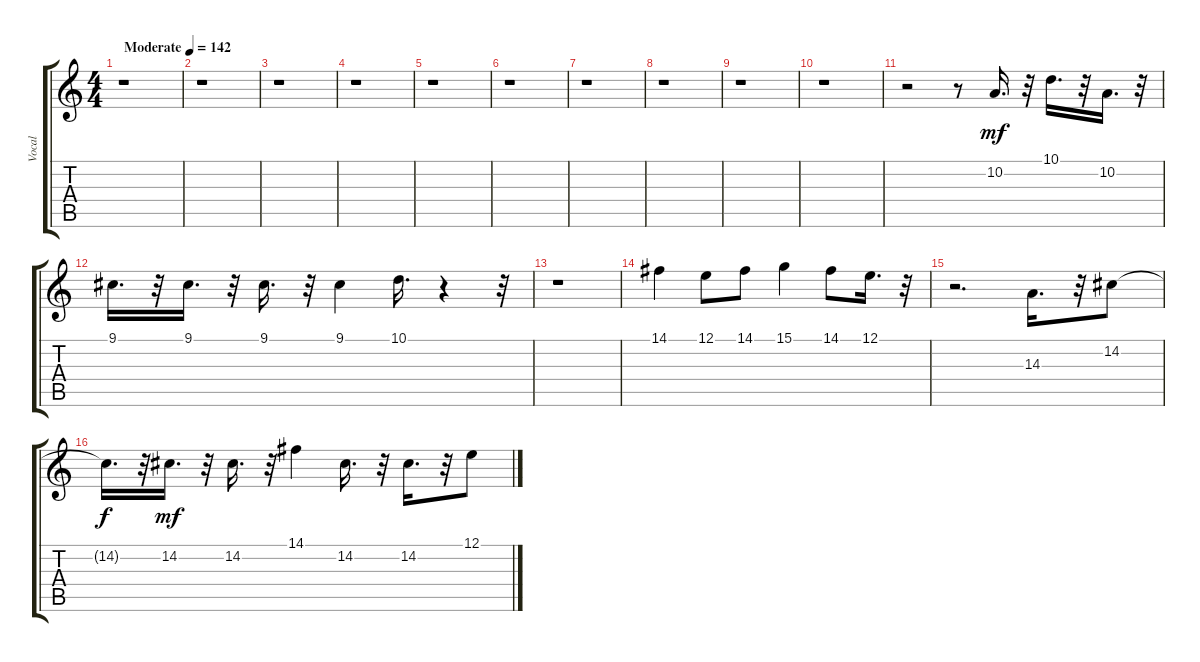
\track ("Vocal" "Vocal") {instrument choiraahs}
\staff {score tabs}
\tuning (E4 B3 G3 D3 A2 E2) {hide}
\ts (4 4)
\tempo (142 "Moderate")
\clef g2
\ks c
r.1{dy mf instrument choiraahs} |
r.1 |
r.1 |
r.1 |
r.1 |
r.1 |
r.1 |
r.1 |
r.1 |
r.1 |
r.2 r.8 10.2.16{d volume 14} r.32 10.1.16{d} r.32 10.2.16{d} r.32 |
9.1.16{d} r.32 9.1.16{d} r.32 9.1.16{d} r.32 9.1.4 10.1.16{d} r.4 r.32 |
r.1 |
14.1.4 12.1.8 14.1.8 15.1.4 14.1.8 12.1.16{d} r.32 |
r.2{d} 14.3.16{d} r.32 14.2.8 |
14.2{t}.16{d dy f} r.32 14.2.16{d dy mf} r.32 14.2.16{d} r.32 14.1.4 14.2.16{d} r.32 14.2.16{d} r.32 12.1.8
